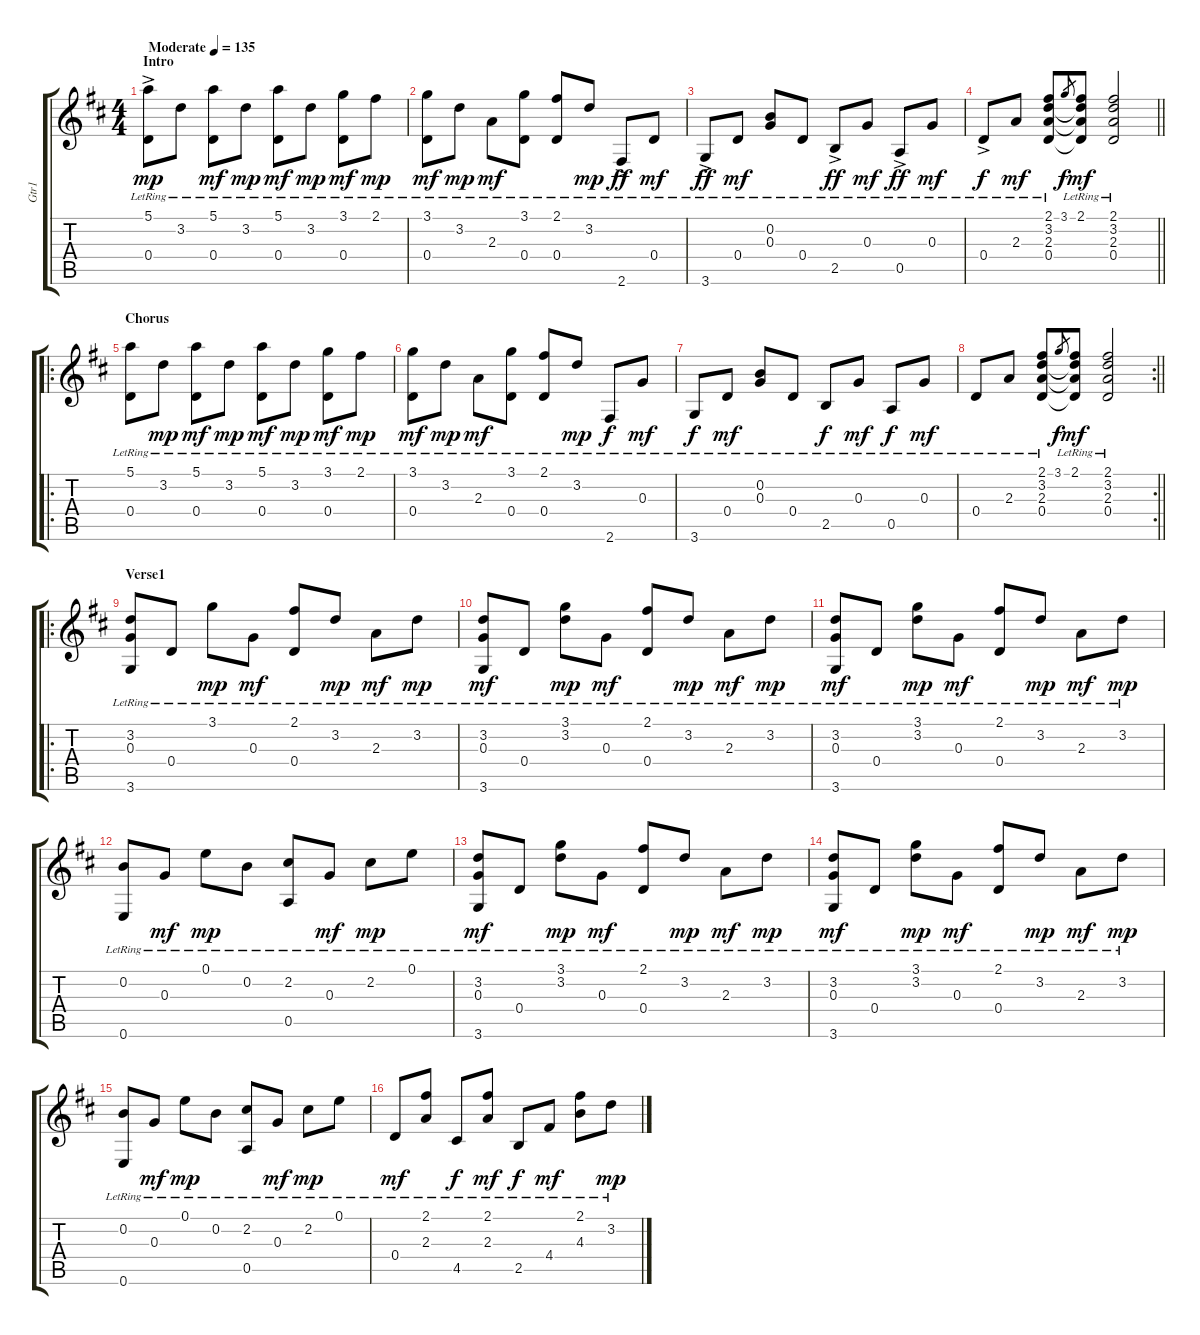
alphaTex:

\track ("Gtr1" "Gtr1") {instrument acousticguitarsteel}
\staff {score tabs}
\tuning (E4 B3 G3 D3 A2 E2) {hide}
\ts (4 4)
\section ("" "Intro")
\tempo (135 "Moderate")
\clef g2
\ks d
(5.1{lr} 0.4{ac lr}).8{dy mp instrument acousticguitarsteel} 3.2{lr}.8 (5.1{lr} 0.4{lr}).8{dy mf} 3.2{lr}.8{dy mp} (5.1{lr} 0.4{lr}).8{dy mf} 3.2{lr}.8{dy mp} (3.1{lr} 0.4{lr}).8{dy mf} 2.1{lr}.8{dy mp} |
(3.1{lr} 0.4{lr}).8{dy mf} 3.2{lr}.8{dy mp} 2.3{lr}.8{dy mf} (3.1{lr} 0.4{lr}).8 (2.1{lr} 0.4{lr}).8 3.2{lr}.8{dy mp} 2.6{ac lr}.8{dy ff} 0.4{lr}.8{dy mf} |
3.6{ac lr}.8{dy ff} 0.4{lr}.8{dy mf} (0.2{lr} 0.3{lr}).8 0.4{lr}.8 2.5{ac lr}.8{dy ff} 0.3{lr}.8{dy mf} 0.5{ac lr}.8{dy ff} 0.3{lr}.8{dy mf} |
\barLineRight lightlight
0.4{ac lr}.8{dy f} 2.3{lr}.8{dy mf} (2.1{lr} 3.2{lr} 2.3{lr} 0.4{lr}).8 3.1.8{gr dy f} (2.1{lr} 3.2{t} 2.3{t} 0.4{t}).8{dy mf} (2.1{lr} 3.2{lr} 2.3{lr} 0.4{lr}).2 |
\ro
\section ("" "Chorus")
(5.1{lr} 0.4{lr}).8{balance 4} 3.2{lr}.8{dy mp} (5.1{lr} 0.4{lr}).8{dy mf} 3.2{lr}.8{dy mp} (5.1{lr} 0.4{lr}).8{dy mf} 3.2{lr}.8{dy mp} (3.1{lr} 0.4{lr}).8{dy mf} 2.1{lr}.8{dy mp} |
(3.1{lr} 0.4{lr}).8{dy mf} 3.2{lr}.8{dy mp} 2.3{lr}.8{dy mf} (3.1{lr} 0.4{lr}).8 (2.1{lr} 0.4{lr}).8 3.2{lr}.8{dy mp} 2.6{lr}.8{dy f} 0.3{lr}.8{dy mf} |
3.6{lr}.8{dy f} 0.4{lr}.8{dy mf} (0.2{lr} 0.3{lr}).8 0.4{lr}.8 2.5{lr}.8{dy f} 0.3{lr}.8{dy mf} 0.5{lr}.8{dy f} 0.3{lr}.8{dy mf} |
\rc 2
\barLineRight lightlight
0.4{lr}.8 2.3{lr}.8 (2.1{lr} 3.2{lr} 2.3{lr} 0.4{lr}).8 3.1.8{gr dy f} (2.1{lr} 3.2{t} 2.3{t} 0.4{t}).8{dy mf} (2.1{lr} 3.2{lr} 2.3{lr} 0.4{lr}).2 |
\ro
\section ("" "Verse1")
(3.2{lr} 0.3{lr} 3.6{lr}).8{volume 9} 0.4{lr}.8 3.1{lr}.8{dy mp} 0.3{lr}.8{dy mf} (2.1{lr} 0.4{lr}).8 3.2{lr}.8{dy mp} 2.3{lr}.8{dy mf} 3.2{lr}.8{dy mp} |
(3.2{lr} 0.3{lr} 3.6{lr}).8{dy mf} 0.4{lr}.8 (3.1{lr} 3.2{lr}).8{dy mp} 0.3{lr}.8{dy mf} (2.1{lr} 0.4{lr}).8 3.2{lr}.8{dy mp} 2.3{lr}.8{dy mf} 3.2{lr}.8{dy mp} |
(3.2{lr} 0.3{lr} 3.6{lr}).8{dy mf} 0.4{lr}.8 (3.1{lr} 3.2{lr}).8{dy mp} 0.3{lr}.8{dy mf} (2.1{lr} 0.4{lr}).8 3.2{lr}.8{dy mp} 2.3{lr}.8{dy mf} 3.2{lr}.8{dy mp} |
(0.2 0.6{lr}).8 0.3{lr}.8{dy mf} 0.1{lr}.8{dy mp} 0.2{lr}.8 (2.2{lr} 0.5{lr}).8 0.3{lr}.8{dy mf} 2.2{lr}.8{dy mp} 0.1{lr}.8 |
(3.2{lr} 0.3{lr} 3.6{lr}).8{dy mf} 0.4{lr}.8 (3.1{lr} 3.2{lr}).8{dy mp} 0.3{lr}.8{dy mf} (2.1{lr} 0.4{lr}).8 3.2{lr}.8{dy mp} 2.3{lr}.8{dy mf} 3.2{lr}.8{dy mp} |
(3.2{lr} 0.3{lr} 3.6{lr}).8{dy mf} 0.4{lr}.8 (3.1{lr} 3.2{lr}).8{dy mp} 0.3{lr}.8{dy mf} (2.1{lr} 0.4{lr}).8 3.2{lr}.8{dy mp} 2.3{lr}.8{dy mf} 3.2{lr}.8{dy mp} |
(0.2 0.6{lr}).8 0.3{lr}.8{dy mf} 0.1{lr}.8{dy mp} 0.2{lr}.8 (2.2{lr} 0.5{lr}).8 0.3{lr}.8{dy mf} 2.2{lr}.8{dy mp} 0.1{lr}.8 |
0.4{lr}.8{dy mf} (2.1{lr} 2.3{lr}).8 4.5{lr}.8{dy f} (2.1{lr} 2.3{lr}).8{dy mf} 2.5{lr}.8{dy f} 4.4{lr}.8{dy mf} (2.1{lr} 4.3{lr}).8 3.2{lr}.8{dy mp}
